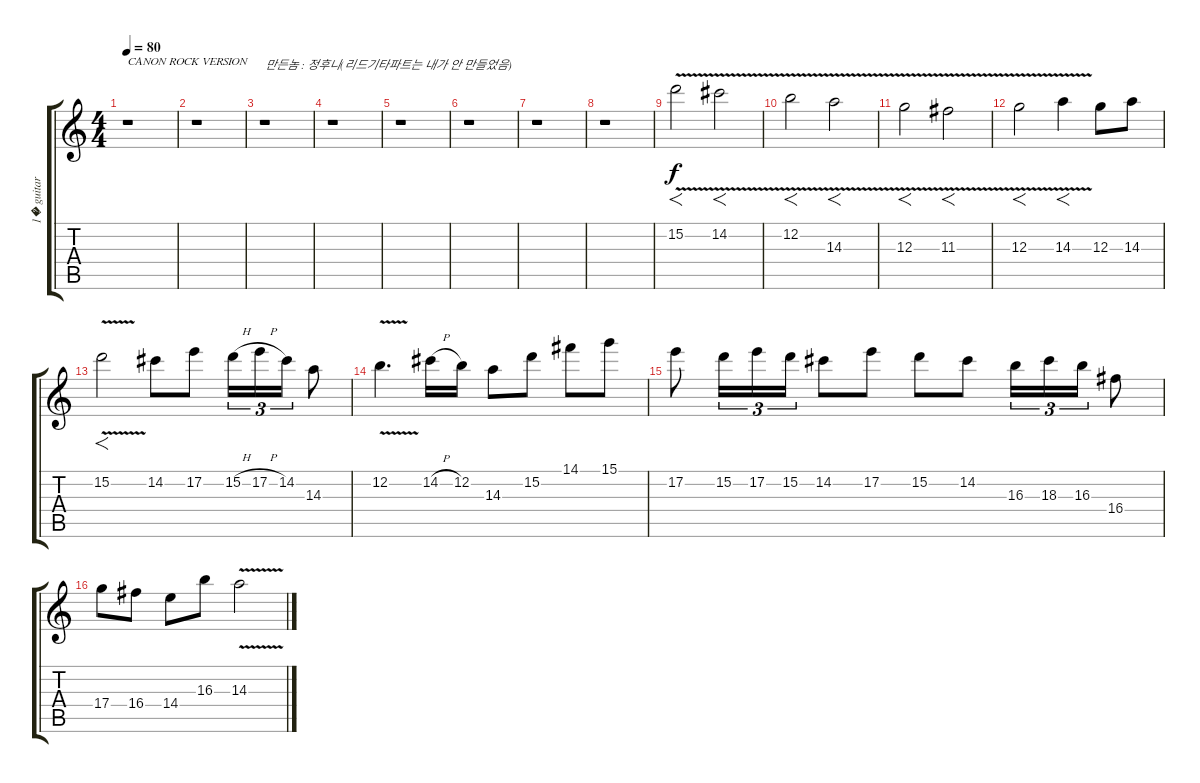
\track ("1� guitar acom" "1� guitar ") {instrument distortionguitar}
\staff {score tabs}
\tuning (E4 B3 G3 D3 A2 E2) {hide}
\ts (4 4)
\tempo 80
\clef g2
\ks c
r.1{txt "CANON ROCK VERSION" dy f instrument distortionguitar} |
r.1 |
r.1{txt "만든놈 : 정후니(리드기타파트는 내가 안 만들었음)"} |
r.1 |
r.1 |
r.1 |
r.1 |
r.1 |
15.2{v}.2{f} 14.2{v}.2{f} |
12.2{v}.2{f} 14.3{v}.2{f} |
12.3{v}.2{f} 11.3{v}.2{f} |
12.3{v}.2{f} 14.3{v}.4{f} 12.3.8 14.3.8 |
15.2{v}.2{f} 14.2.8 17.2.8 15.2{h}.16{tu (3 2)} 17.2{h}.16{tu (3 2)} 14.2.16{tu (3 2)} 14.3.8 |
12.2{v}.4{d} 14.2{h}.16 12.2.16 14.3.8 15.2.8 14.1.8 15.1.8 |
17.2.8 15.2.16{tu (3 2)} 17.2.16{tu (3 2)} 15.2.16{tu (3 2)} 14.2.8 17.2.8 15.2.8 14.2.8 16.3.16{tu (3 2)} 18.3.16{tu (3 2)} 16.3.16{tu (3 2)} 16.4.8 |
17.4.8 16.4.8 14.4.8 16.3.8 14.3{v}.2
